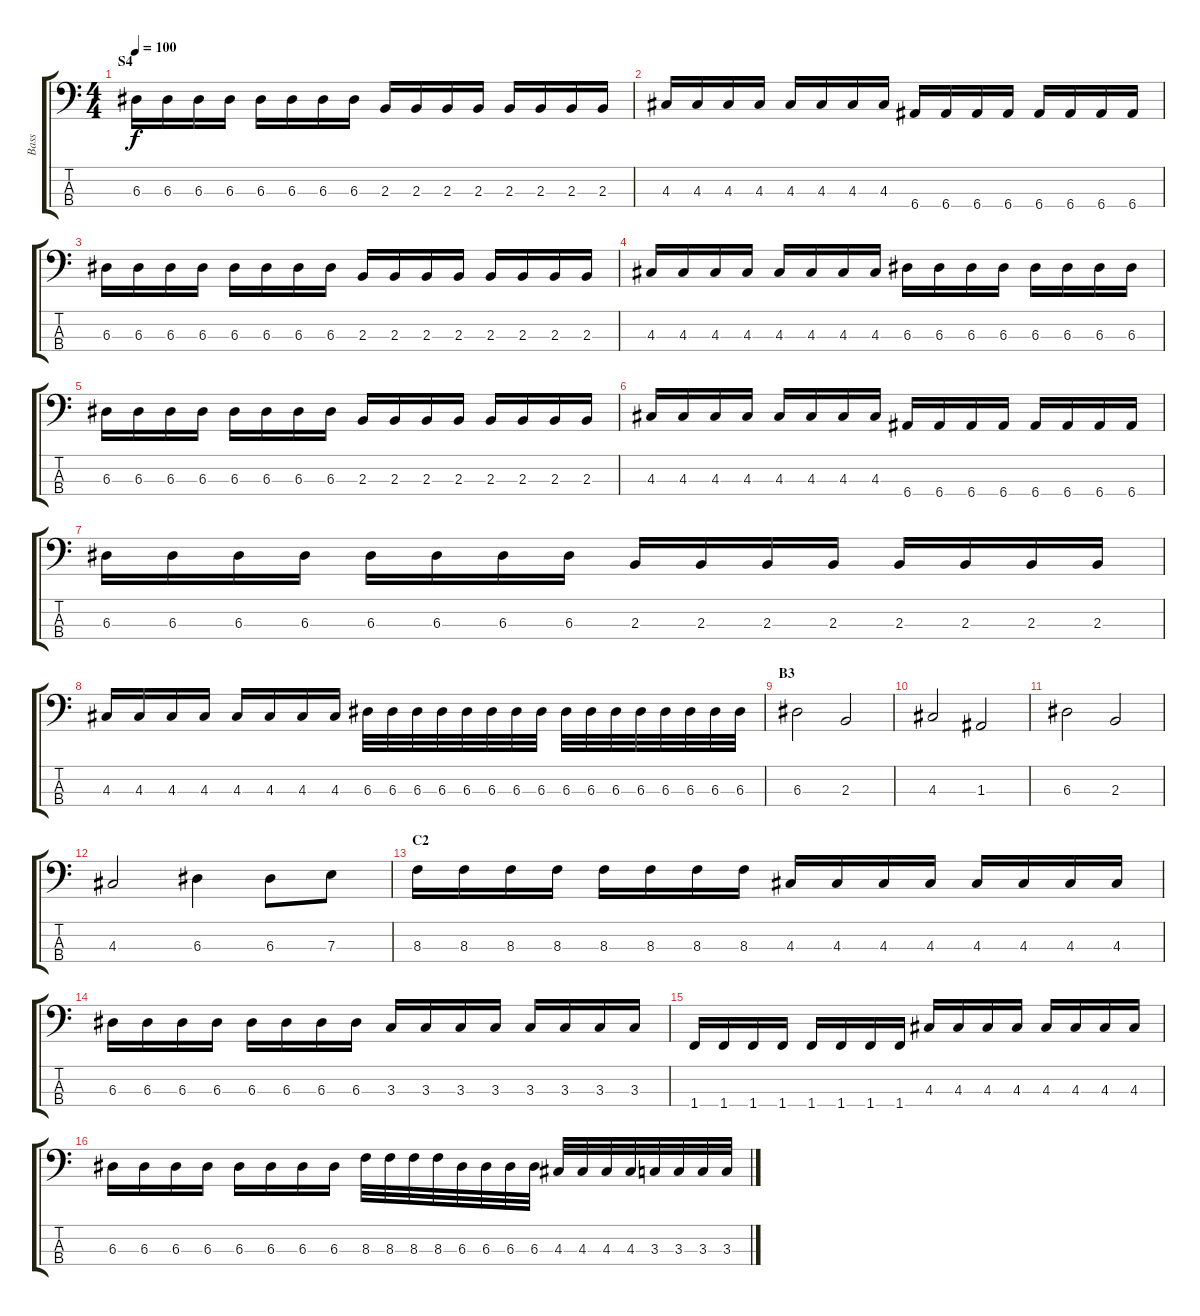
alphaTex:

\track ("Bass" "Bass") {instrument electricbasspick}
\staff {score tabs}
\tuning (G2 D2 A1 E1) {hide}
\ts (4 4)
\section ("" "S4")
\tempo 100
\clef f4
\ks c
6.3.16{dy f} 6.3.16 6.3.16 6.3.16 6.3.16 6.3.16 6.3.16 6.3.16 2.3.16 2.3.16 2.3.16 2.3.16 2.3.16 2.3.16 2.3.16 2.3.16 |
4.3.16 4.3.16 4.3.16 4.3.16 4.3.16 4.3.16 4.3.16 4.3.16 6.4.16 6.4.16 6.4.16 6.4.16 6.4.16 6.4.16 6.4.16 6.4.16 |
6.3.16 6.3.16 6.3.16 6.3.16 6.3.16 6.3.16 6.3.16 6.3.16 2.3.16 2.3.16 2.3.16 2.3.16 2.3.16 2.3.16 2.3.16 2.3.16 |
4.3.16 4.3.16 4.3.16 4.3.16 4.3.16 4.3.16 4.3.16 4.3.16 6.3.16 6.3.16 6.3.16 6.3.16 6.3.16 6.3.16 6.3.16 6.3.16 |
6.3.16 6.3.16 6.3.16 6.3.16 6.3.16 6.3.16 6.3.16 6.3.16 2.3.16 2.3.16 2.3.16 2.3.16 2.3.16 2.3.16 2.3.16 2.3.16 |
4.3.16 4.3.16 4.3.16 4.3.16 4.3.16 4.3.16 4.3.16 4.3.16 6.4.16 6.4.16 6.4.16 6.4.16 6.4.16 6.4.16 6.4.16 6.4.16 |
6.3.16 6.3.16 6.3.16 6.3.16 6.3.16 6.3.16 6.3.16 6.3.16 2.3.16 2.3.16 2.3.16 2.3.16 2.3.16 2.3.16 2.3.16 2.3.16 |
4.3.16 4.3.16 4.3.16 4.3.16 4.3.16 4.3.16 4.3.16 4.3.16 6.3.32 6.3.32 6.3.32 6.3.32 6.3.32 6.3.32 6.3.32 6.3.32 6.3.32 6.3.32 6.3.32 6.3.32 6.3.32 6.3.32 6.3.32 6.3.32 |
\section ("" "B3")
6.3.2 2.3.2 |
4.3.2 1.3.2 |
6.3.2 2.3.2 |
4.3.2 6.3.4 6.3.8 7.3.8 |
\section ("" "C2")
8.3.16 8.3.16 8.3.16 8.3.16 8.3.16 8.3.16 8.3.16 8.3.16 4.3.16 4.3.16 4.3.16 4.3.16 4.3.16 4.3.16 4.3.16 4.3.16 |
6.3.16 6.3.16 6.3.16 6.3.16 6.3.16 6.3.16 6.3.16 6.3.16 3.3.16 3.3.16 3.3.16 3.3.16 3.3.16 3.3.16 3.3.16 3.3.16 |
1.4.16 1.4.16 1.4.16 1.4.16 1.4.16 1.4.16 1.4.16 1.4.16 4.3.16 4.3.16 4.3.16 4.3.16 4.3.16 4.3.16 4.3.16 4.3.16 |
6.3.16 6.3.16 6.3.16 6.3.16 6.3.16 6.3.16 6.3.16 6.3.16 8.3.32 8.3.32 8.3.32 8.3.32 6.3.32 6.3.32 6.3.32 6.3.32 4.3.32 4.3.32 4.3.32 4.3.32 3.3.32 3.3.32 3.3.32 3.3.32
